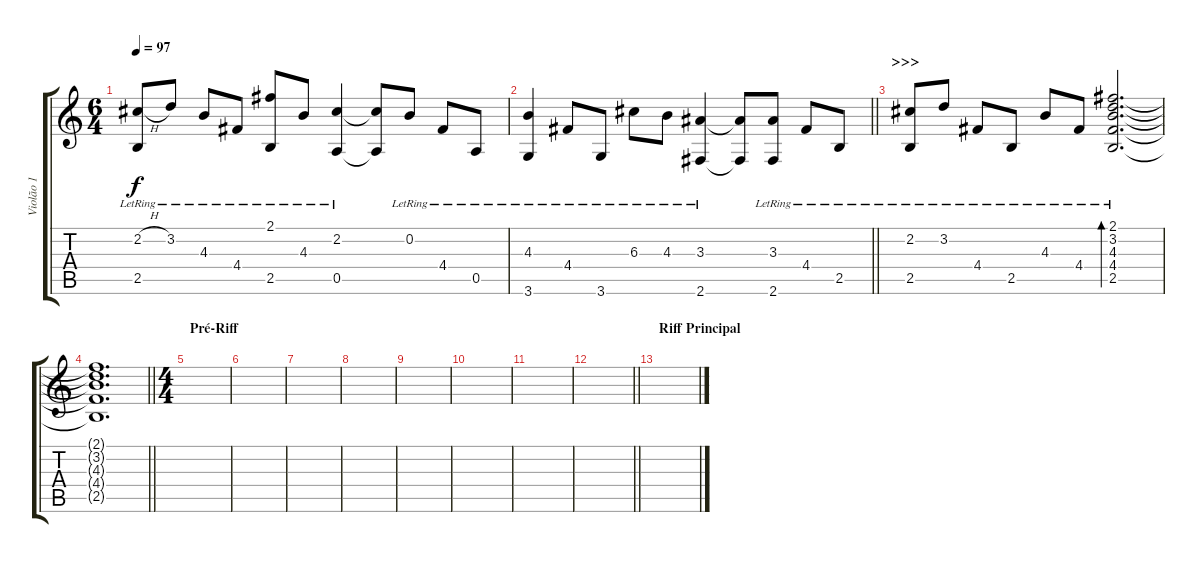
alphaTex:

\track ("Violão 1" "Violão 1") {instrument acousticguitarsteel}
\staff {score tabs}
\tuning (E4 B3 G3 D3 A2 E2) {hide}
\ts (6 4)
\tempo 97
\clef g2
\ks c
(2.2{h lr} 2.5{lr}).8{dy f} 3.2{lr}.8 4.3{lr}.8 4.4{lr}.8 (2.1{lr} 2.5{lr}).8 4.3{lr}.8 (2.2{lr} 0.5{lr}).4 (2.2{t} 0.5{t}).8 0.2{lr}.8 4.4{lr}.8 0.5{lr}.8 |
\barLineRight lightlight
(4.3{lr} 3.6{lr}).4 4.4{lr}.8 3.6{lr}.8 6.3{lr}.8 4.3{lr}.8 (3.3{lr} 2.6{lr}).4 (3.3{t} 2.6{t}).8 (3.3{lr} 2.6{lr}).8 4.4{lr}.8 2.5{lr}.8 |
\section ("" ">>>")
(2.2{lr} 2.5{lr}).8 3.2{lr}.8 4.4{lr}.8 2.5{lr}.8 4.3{lr}.8 4.4{lr}.8 (2.1{lr} 3.2{lr} 4.3{lr} 4.4{lr} 2.5{lr}).2{d bd 240} |
\barLineRight lightlight
(2.1{t} 3.2{t} 4.3{t} 4.4{t} 2.5{t}).1{d} |
\ts (4 4)
\section ("" "Pré-Riff")
|
|
|
|
|
|
|
\barLineRight lightlight
|
\section ("" "Riff Principal")
